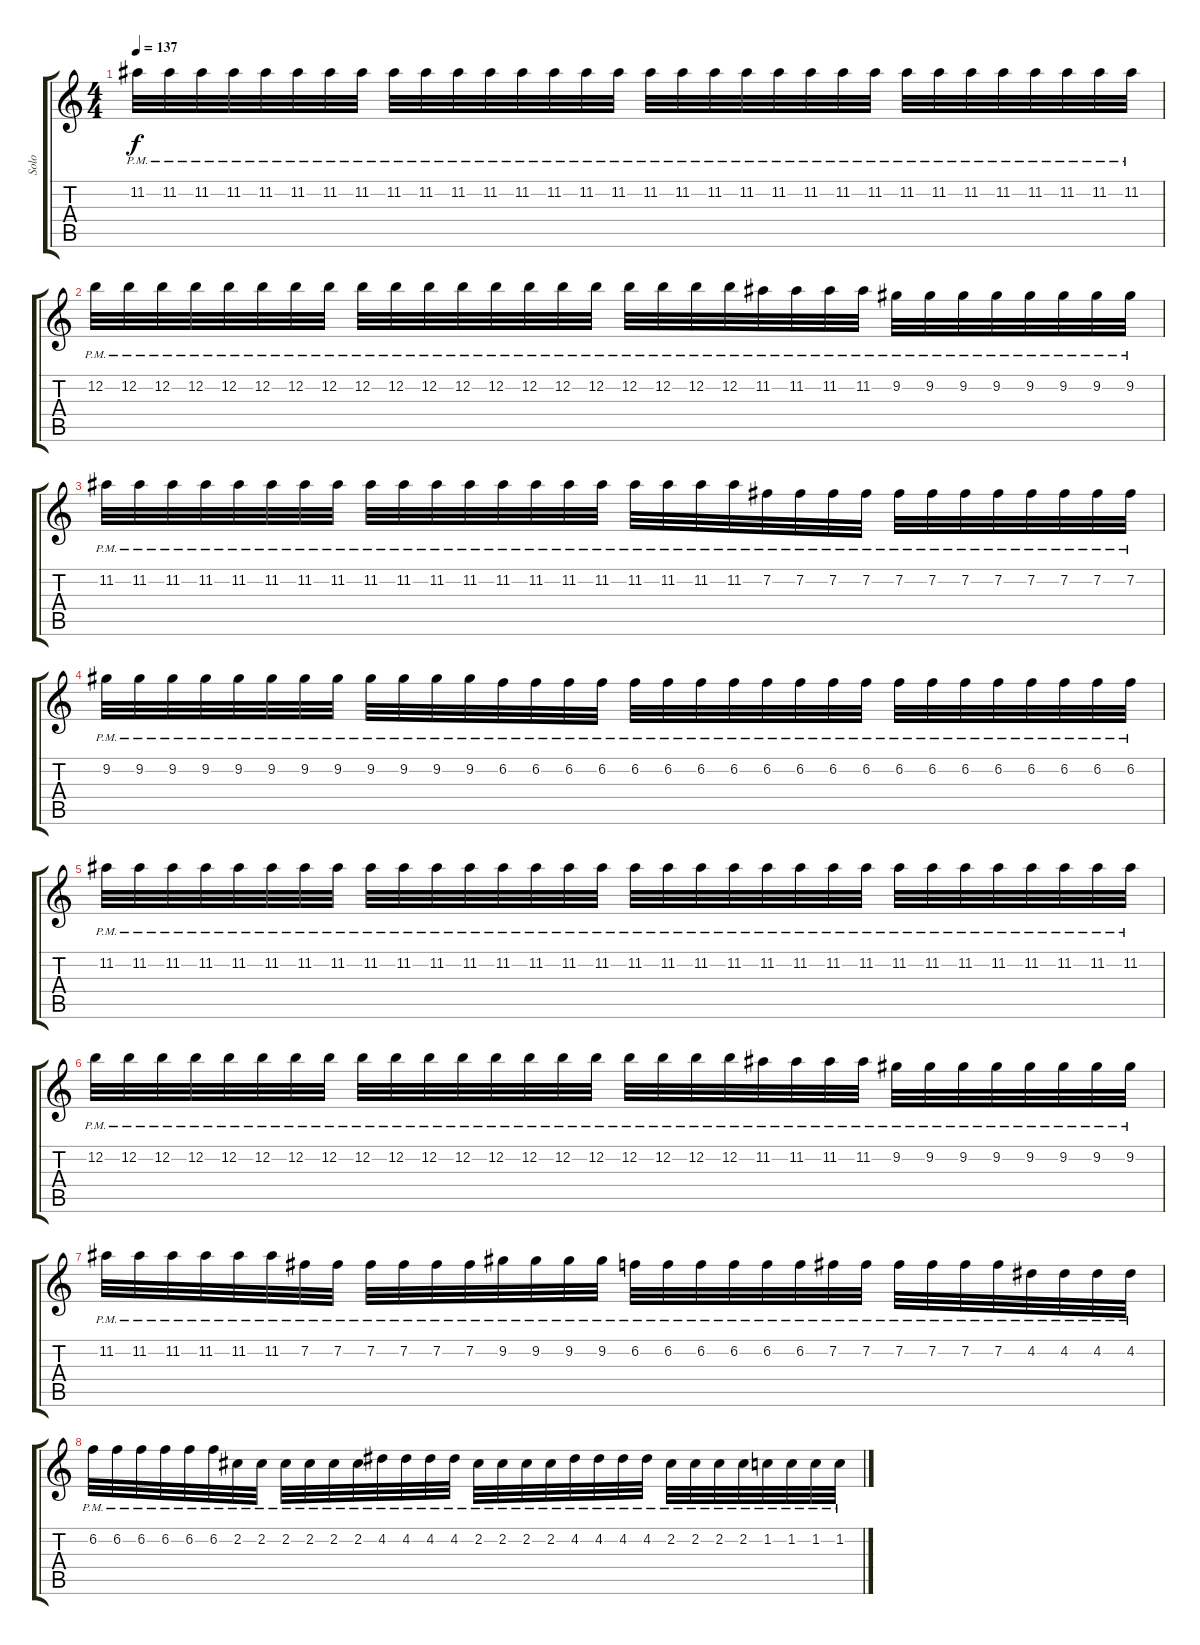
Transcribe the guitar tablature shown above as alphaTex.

\track ("Solo" "Solo") {instrument overdrivenguitar}
\staff {score tabs}
\tuning (E4 B3 G3 D3 A2 E2) {hide}
\ts (4 4)
\section ("" "")
\tempo 137
\clef g2
\ks c
11.2{pm}.32{dy f} 11.2{pm}.32 11.2{pm}.32 11.2{pm}.32 11.2{pm}.32 11.2{pm}.32 11.2{pm}.32 11.2{pm}.32 11.2{pm}.32 11.2{pm}.32 11.2{pm}.32 11.2{pm}.32 11.2{pm}.32 11.2{pm}.32 11.2{pm}.32 11.2{pm}.32 11.2{pm}.32 11.2{pm}.32 11.2{pm}.32 11.2{pm}.32 11.2{pm}.32 11.2{pm}.32 11.2{pm}.32 11.2{pm}.32 11.2{pm}.32 11.2{pm}.32 11.2{pm}.32 11.2{pm}.32 11.2{pm}.32 11.2{pm}.32 11.2{pm}.32 11.2{pm}.32 |
12.2{pm}.32 12.2{pm}.32 12.2{pm}.32 12.2{pm}.32 12.2{pm}.32 12.2{pm}.32 12.2{pm}.32 12.2{pm}.32 12.2{pm}.32 12.2{pm}.32 12.2{pm}.32 12.2{pm}.32 12.2{pm}.32 12.2{pm}.32 12.2{pm}.32 12.2{pm}.32 12.2{pm}.32 12.2{pm}.32 12.2{pm}.32 12.2{pm}.32 11.2{pm}.32 11.2{pm}.32 11.2{pm}.32 11.2{pm}.32 9.2{pm}.32 9.2{pm}.32 9.2{pm}.32 9.2{pm}.32 9.2{pm}.32 9.2{pm}.32 9.2{pm}.32 9.2{pm}.32 |
11.2{pm}.32 11.2{pm}.32 11.2{pm}.32 11.2{pm}.32 11.2{pm}.32 11.2{pm}.32 11.2{pm}.32 11.2{pm}.32 11.2{pm}.32 11.2{pm}.32 11.2{pm}.32 11.2{pm}.32 11.2{pm}.32 11.2{pm}.32 11.2{pm}.32 11.2{pm}.32 11.2{pm}.32 11.2{pm}.32 11.2{pm}.32 11.2{pm}.32 7.2{pm}.32 7.2{pm}.32 7.2{pm}.32 7.2{pm}.32 7.2{pm}.32 7.2{pm}.32 7.2{pm}.32 7.2{pm}.32 7.2{pm}.32 7.2{pm}.32 7.2{pm}.32 7.2{pm}.32 |
9.2{pm}.32 9.2{pm}.32 9.2{pm}.32 9.2{pm}.32 9.2{pm}.32 9.2{pm}.32 9.2{pm}.32 9.2{pm}.32 9.2{pm}.32 9.2{pm}.32 9.2{pm}.32 9.2{pm}.32 6.2{pm}.32 6.2{pm}.32 6.2{pm}.32 6.2{pm}.32 6.2{pm}.32 6.2{pm}.32 6.2{pm}.32 6.2{pm}.32 6.2{pm}.32 6.2{pm}.32 6.2{pm}.32 6.2{pm}.32 6.2{pm}.32 6.2{pm}.32 6.2{pm}.32 6.2{pm}.32 6.2{pm}.32 6.2{pm}.32 6.2{pm}.32 6.2{pm}.32 |
11.2{pm}.32 11.2{pm}.32 11.2{pm}.32 11.2{pm}.32 11.2{pm}.32 11.2{pm}.32 11.2{pm}.32 11.2{pm}.32 11.2{pm}.32 11.2{pm}.32 11.2{pm}.32 11.2{pm}.32 11.2{pm}.32 11.2{pm}.32 11.2{pm}.32 11.2{pm}.32 11.2{pm}.32 11.2{pm}.32 11.2{pm}.32 11.2{pm}.32 11.2{pm}.32 11.2{pm}.32 11.2{pm}.32 11.2{pm}.32 11.2{pm}.32 11.2{pm}.32 11.2{pm}.32 11.2{pm}.32 11.2{pm}.32 11.2{pm}.32 11.2{pm}.32 11.2{pm}.32 |
12.2{pm}.32 12.2{pm}.32 12.2{pm}.32 12.2{pm}.32 12.2{pm}.32 12.2{pm}.32 12.2{pm}.32 12.2{pm}.32 12.2{pm}.32 12.2{pm}.32 12.2{pm}.32 12.2{pm}.32 12.2{pm}.32 12.2{pm}.32 12.2{pm}.32 12.2{pm}.32 12.2{pm}.32 12.2{pm}.32 12.2{pm}.32 12.2{pm}.32 11.2{pm}.32 11.2{pm}.32 11.2{pm}.32 11.2{pm}.32 9.2{pm}.32 9.2{pm}.32 9.2{pm}.32 9.2{pm}.32 9.2{pm}.32 9.2{pm}.32 9.2{pm}.32 9.2{pm}.32 |
11.2{pm}.32 11.2{pm}.32 11.2{pm}.32 11.2{pm}.32 11.2{pm}.32 11.2{pm}.32 7.2{pm}.32 7.2{pm}.32 7.2{pm}.32 7.2{pm}.32 7.2{pm}.32 7.2{pm}.32 9.2{pm}.32 9.2{pm}.32 9.2{pm}.32 9.2{pm}.32 6.2{pm}.32 6.2{pm}.32 6.2{pm}.32 6.2{pm}.32 6.2{pm}.32 6.2{pm}.32 7.2{pm}.32 7.2{pm}.32 7.2{pm}.32 7.2{pm}.32 7.2{pm}.32 7.2{pm}.32 4.2{pm}.32 4.2{pm}.32 4.2{pm}.32 4.2{pm}.32 |
6.2{pm}.32 6.2{pm}.32 6.2{pm}.32 6.2{pm}.32 6.2{pm}.32 6.2{pm}.32 2.2{pm}.32 2.2{pm}.32 2.2{pm}.32 2.2{pm}.32 2.2{pm}.32 2.2{pm}.32 4.2{pm}.32 4.2{pm}.32 4.2{pm}.32 4.2{pm}.32 2.2{pm}.32 2.2{pm}.32 2.2{pm}.32 2.2{pm}.32 4.2{pm}.32 4.2{pm}.32 4.2{pm}.32 4.2{pm}.32 2.2{pm}.32 2.2{pm}.32 2.2{pm}.32 2.2{pm}.32 1.2{pm}.32 1.2{pm}.32 1.2{pm}.32 1.2{pm}.32
